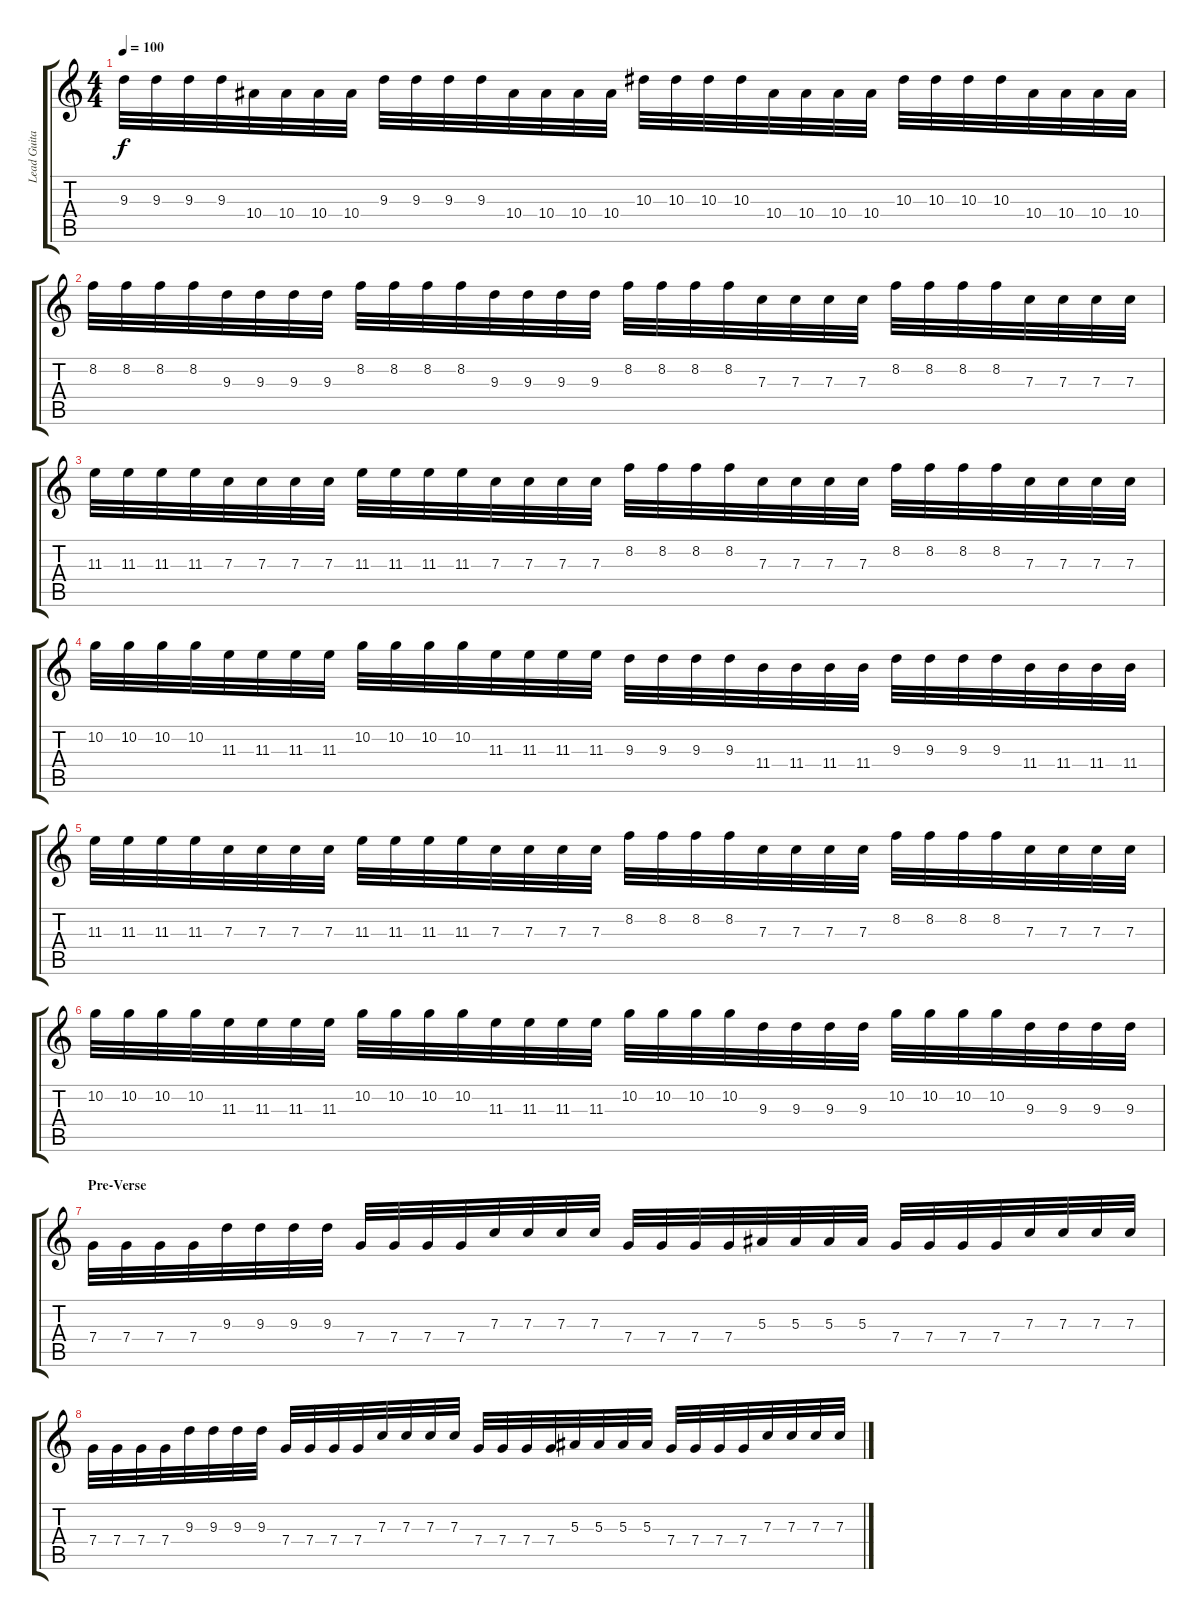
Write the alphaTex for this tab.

\track ("Lead Guitar (Left track)" "Lead Guita") {instrument distortionguitar}
\staff {score tabs}
\tuning (D4 A3 F3 C3 G2 D2) {hide}
\ts (4 4)
\tempo 100
\clef g2
\ks c
9.3.32{dy f} 9.3.32 9.3.32 9.3.32 10.4.32 10.4.32 10.4.32 10.4.32 9.3.32 9.3.32 9.3.32 9.3.32 10.4.32 10.4.32 10.4.32 10.4.32 10.3.32 10.3.32 10.3.32 10.3.32 10.4.32 10.4.32 10.4.32 10.4.32 10.3.32 10.3.32 10.3.32 10.3.32 10.4.32 10.4.32 10.4.32 10.4.32 |
8.2.32 8.2.32 8.2.32 8.2.32 9.3.32 9.3.32 9.3.32 9.3.32 8.2.32 8.2.32 8.2.32 8.2.32 9.3.32 9.3.32 9.3.32 9.3.32 8.2.32 8.2.32 8.2.32 8.2.32 7.3.32 7.3.32 7.3.32 7.3.32 8.2.32 8.2.32 8.2.32 8.2.32 7.3.32 7.3.32 7.3.32 7.3.32 |
11.3.32 11.3.32 11.3.32 11.3.32 7.3.32 7.3.32 7.3.32 7.3.32 11.3.32 11.3.32 11.3.32 11.3.32 7.3.32 7.3.32 7.3.32 7.3.32 8.2.32 8.2.32 8.2.32 8.2.32 7.3.32 7.3.32 7.3.32 7.3.32 8.2.32 8.2.32 8.2.32 8.2.32 7.3.32 7.3.32 7.3.32 7.3.32 |
10.2.32 10.2.32 10.2.32 10.2.32 11.3.32 11.3.32 11.3.32 11.3.32 10.2.32 10.2.32 10.2.32 10.2.32 11.3.32 11.3.32 11.3.32 11.3.32 9.3.32 9.3.32 9.3.32 9.3.32 11.4.32 11.4.32 11.4.32 11.4.32 9.3.32 9.3.32 9.3.32 9.3.32 11.4.32 11.4.32 11.4.32 11.4.32 |
11.3.32 11.3.32 11.3.32 11.3.32 7.3.32 7.3.32 7.3.32 7.3.32 11.3.32 11.3.32 11.3.32 11.3.32 7.3.32 7.3.32 7.3.32 7.3.32 8.2.32 8.2.32 8.2.32 8.2.32 7.3.32 7.3.32 7.3.32 7.3.32 8.2.32 8.2.32 8.2.32 8.2.32 7.3.32 7.3.32 7.3.32 7.3.32 |
10.2.32 10.2.32 10.2.32 10.2.32 11.3.32 11.3.32 11.3.32 11.3.32 10.2.32 10.2.32 10.2.32 10.2.32 11.3.32 11.3.32 11.3.32 11.3.32 10.2.32 10.2.32 10.2.32 10.2.32 9.3.32 9.3.32 9.3.32 9.3.32 10.2.32 10.2.32 10.2.32 10.2.32 9.3.32 9.3.32 9.3.32 9.3.32 |
\section ("" "Pre-Verse")
7.4.32 7.4.32 7.4.32 7.4.32 9.3.32 9.3.32 9.3.32 9.3.32 7.4.32 7.4.32 7.4.32 7.4.32 7.3.32 7.3.32 7.3.32 7.3.32 7.4.32 7.4.32 7.4.32 7.4.32 5.3.32 5.3.32 5.3.32 5.3.32 7.4.32 7.4.32 7.4.32 7.4.32 7.3.32 7.3.32 7.3.32 7.3.32 |
7.4.32 7.4.32 7.4.32 7.4.32 9.3.32 9.3.32 9.3.32 9.3.32 7.4.32 7.4.32 7.4.32 7.4.32 7.3.32 7.3.32 7.3.32 7.3.32 7.4.32 7.4.32 7.4.32 7.4.32 5.3.32 5.3.32 5.3.32 5.3.32 7.4.32 7.4.32 7.4.32 7.4.32 7.3.32 7.3.32 7.3.32 7.3.32
